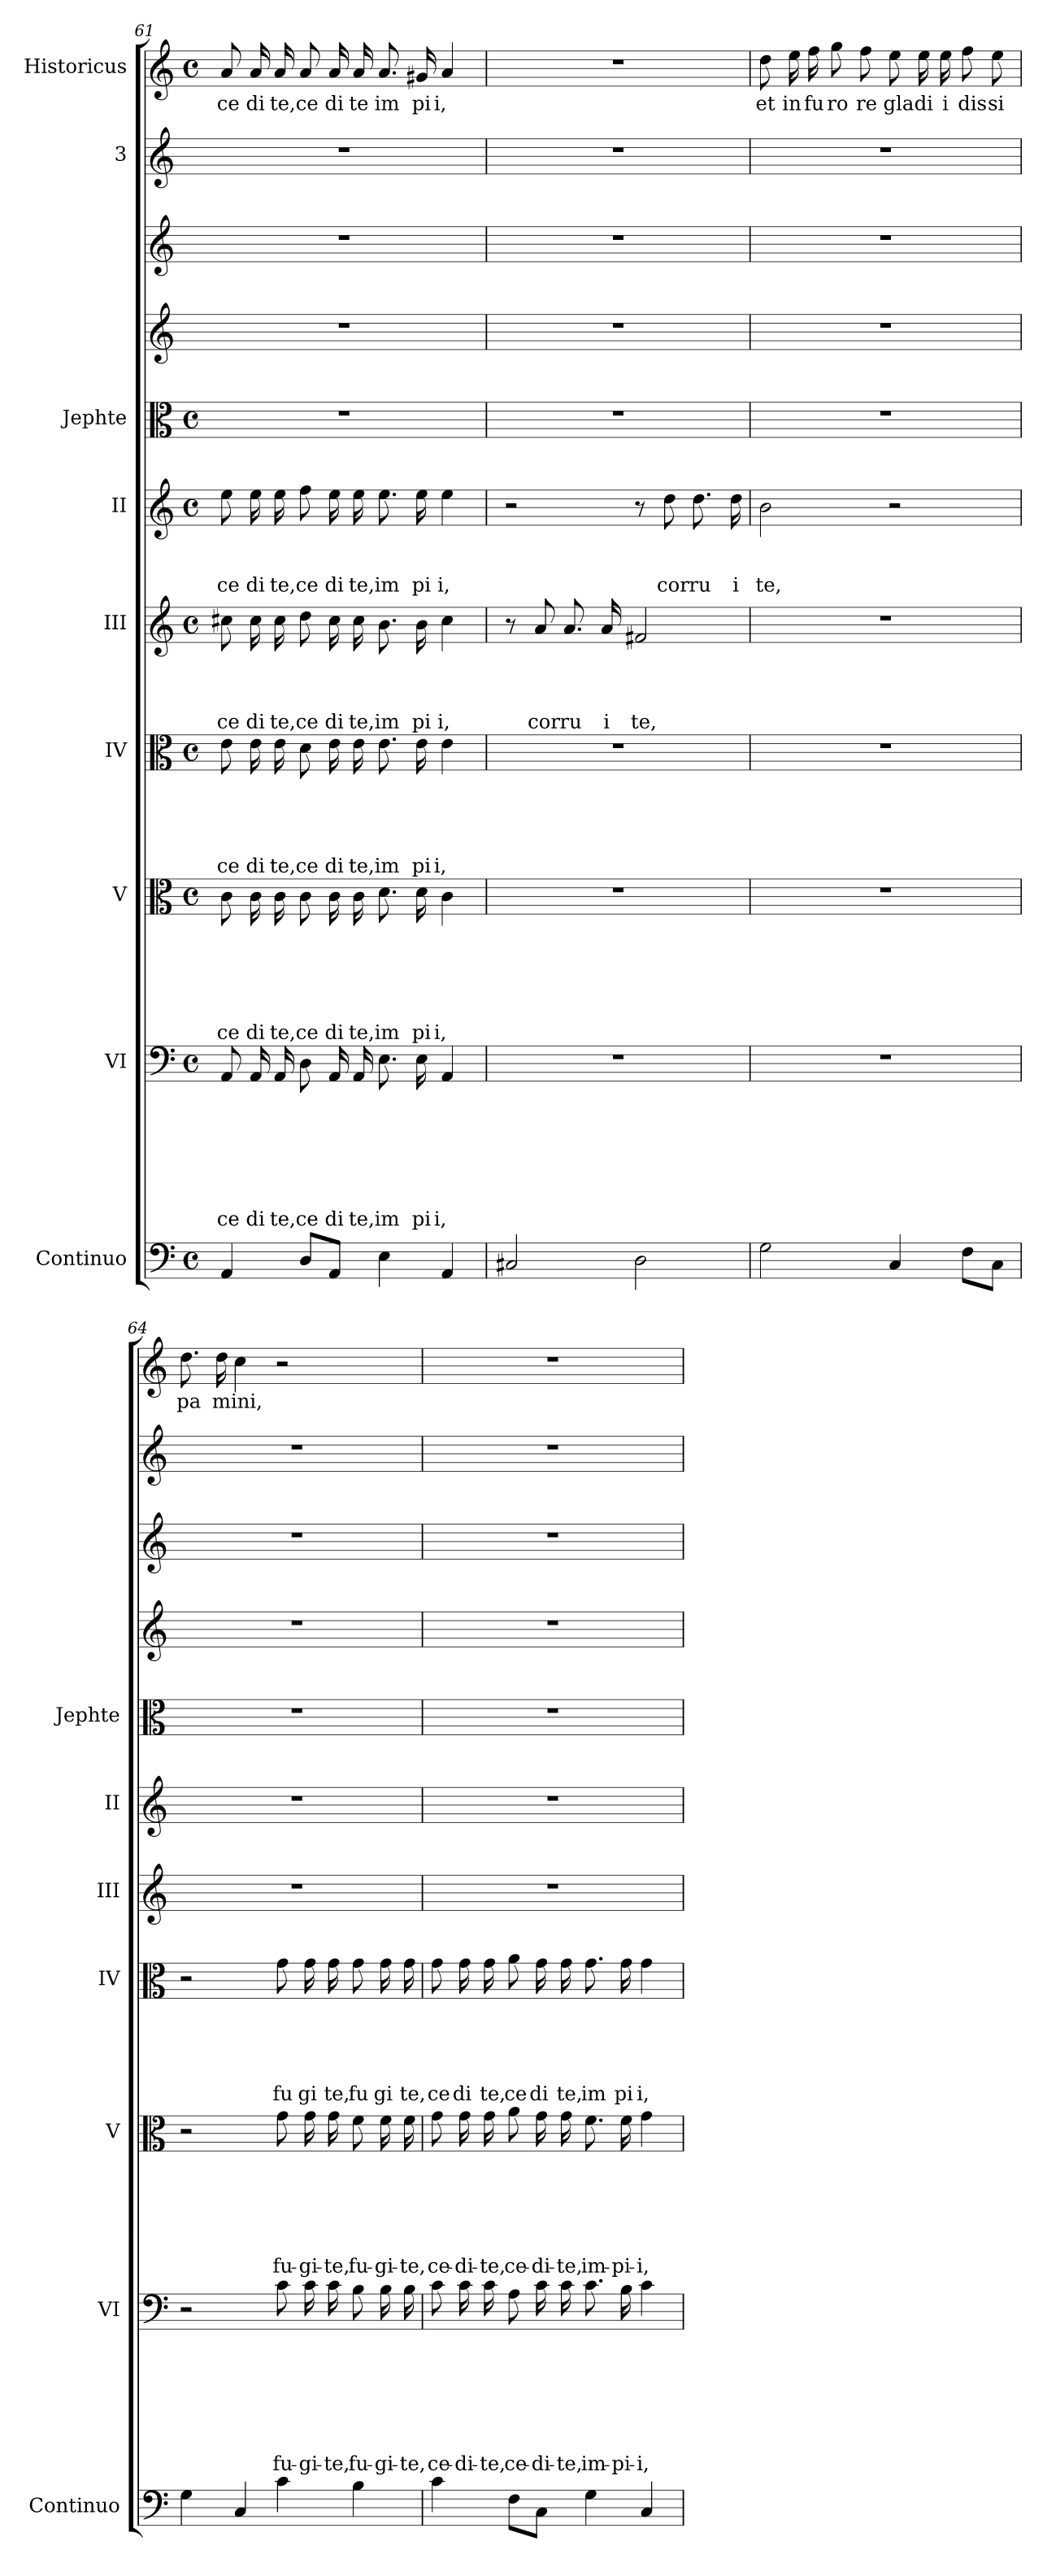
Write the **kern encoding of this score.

**kern	**kern	**text	**text	**text	**text	**text	**text	**text	**kern	**text	**text	**text	**text	**text	**text	**kern	**text	**text	**text	**text	**text	**kern	**text	**text	**text	**text	**kern	**text	**text	**text	**kern	**kern	**kern	**kern	**kern	**text
*part11	*part10	*part10	*part10	*part10	*part10	*part10	*part10	*part10	*part9	*part9	*part9	*part9	*part9	*part9	*part9	*part8	*part8	*part8	*part8	*part8	*part8	*part7	*part7	*part7	*part7	*part7	*part6	*part6	*part6	*part6	*part5	*part4	*part3	*part2	*part1	*part1
*staff11	*staff10	*staff10	*staff10	*staff10	*staff10	*staff10	*staff10	*staff10	*staff9	*staff9	*staff9	*staff9	*staff9	*staff9	*staff9	*staff8	*staff8	*staff8	*staff8	*staff8	*staff8	*staff7	*staff7	*staff7	*staff7	*staff7	*staff6	*staff6	*staff6	*staff6	*staff5	*staff4	*staff3	*staff2	*staff1	*staff1
*I"Continuo	*I"VI	*	*	*	*	*	*	*	*I"V	*	*	*	*	*	*	*I"IV	*	*	*	*	*	*I"III	*	*	*	*	*I"II	*	*	*	*I"Jephte	*	*	*I"3	*I"Historicus	*
*I'Continuo	*I'VI	*	*	*	*	*	*	*	*I'V	*	*	*	*	*	*	*I'IV	*	*	*	*	*	*I'III	*	*	*	*	*I'II	*	*	*	*I'Jephte	*	*	*	*	*
!!LO:LB:g=z
*clefF4	*clefF4	*	*	*	*	*	*	*	*clefC3	*	*	*	*	*	*	*clefC3	*	*	*	*	*	*clefG2	*	*	*	*	*clefG2	*	*	*	*clefC3	*clefG2	*clefG2	*clefG2	*clefG2	*
*k[]	*k[]	*	*	*	*	*	*	*	*k[]	*	*	*	*	*	*	*k[]	*	*	*	*	*	*k[]	*	*	*	*	*k[]	*	*	*	*k[]	*k[]	*k[]	*k[]	*k[]	*
*C:	*C:	*	*	*	*	*	*	*	*C:	*	*	*	*	*	*	*C:	*	*	*	*	*	*C:	*	*	*	*	*C:	*	*	*	*C:	*C:	*C:	*C:	*C:	*
*M4/4	*M4/4	*	*	*	*	*	*	*	*M4/4	*	*	*	*	*	*	*M4/4	*	*	*	*	*	*M4/4	*	*	*	*	*M4/4	*	*	*	*M4/4	*	*	*	*M4/4	*
*met(c)	*met(c)	*	*	*	*	*	*	*	*met(c)	*	*	*	*	*	*	*met(c)	*	*	*	*	*	*met(c)	*	*	*	*	*met(c)	*	*	*	*met(c)	*	*	*	*met(c)	*
=61	=61	=61	=61	=61	=61	=61	=61	=61	=61	=61	=61	=61	=61	=61	=61	=61	=61	=61	=61	=61	=61	=61	=61	=61	=61	=61	=61	=61	=61	=61	=61	=61	=61	=61	=61	=61
!	!	!	!	!	!	!	!	!LO:LY:b	!	!	!	!	!	!	!LO:LY:b	!	!	!	!	!	!LO:LY:b	!	!	!	!	!LO:LY:b	!	!	!	!LO:LY:b	!	!	!	!	!	!LO:LY:b
4AA/	8AA/	.	.	.	.	.	.	ce	8c\	.	.	.	.	.	ce	8e\	.	.	.	.	ce	8cc#X\	.	.	.	ce	8ee\	.	.	ce	1r	1r	1r	1r	8a/	ce
!	!	!	!	!	!	!	!	!LO:LY:b	!	!	!	!	!	!	!LO:LY:b	!	!	!	!	!	!LO:LY:b	!	!	!	!	!LO:LY:b	!	!	!	!LO:LY:b	!	!	!	!	!	!LO:LY:b
.	16AA/	.	.	.	.	.	.	di	16c\	.	.	.	.	.	di	16e\	.	.	.	.	di	16cc#\	.	.	.	di	16ee\	.	.	di	.	.	.	.	16a/	di
!	!	!	!	!	!	!	!	!LO:LY:b	!	!	!	!	!	!	!LO:LY:b	!	!	!	!	!	!LO:LY:b	!	!	!	!	!LO:LY:b	!	!	!	!LO:LY:b	!	!	!	!	!	!LO:LY:b
.	16AA/	.	.	.	.	.	.	te,	16c\	.	.	.	.	.	te,	16e\	.	.	.	.	te,	16cc#\	.	.	.	te,	16ee\	.	.	te,	.	.	.	.	16a/	te,
!	!	!	!	!	!	!	!	!LO:LY:b	!	!	!	!	!	!	!LO:LY:b	!	!	!	!	!	!LO:LY:b	!	!	!	!	!LO:LY:b	!	!	!	!LO:LY:b	!	!	!	!	!	!LO:LY:b
8D/L	8D\	.	.	.	.	.	.	ce	8c\	.	.	.	.	.	ce	8d\	.	.	.	.	ce	8dd\	.	.	.	ce	8ff\	.	.	ce	.	.	.	.	8a/	ce
!	!	!	!	!	!	!	!	!LO:LY:b	!	!	!	!	!	!	!LO:LY:b	!	!	!	!	!	!LO:LY:b	!	!	!	!	!LO:LY:b	!	!	!	!LO:LY:b	!	!	!	!	!	!LO:LY:b
8AA/J	16AA/	.	.	.	.	.	.	di	16c\	.	.	.	.	.	di	16e\	.	.	.	.	di	16cc#\	.	.	.	di	16ee\	.	.	di	.	.	.	.	16a/	di
!	!	!	!	!	!	!	!	!LO:LY:b	!	!	!	!	!	!	!LO:LY:b	!	!	!	!	!	!LO:LY:b	!	!	!	!	!LO:LY:b	!	!	!	!LO:LY:b	!	!	!	!	!	!LO:LY:b
.	16AA/	.	.	.	.	.	.	te,	16c\	.	.	.	.	.	te,	16e\	.	.	.	.	te,	16cc#\	.	.	.	te,	16ee\	.	.	te,	.	.	.	.	16a/	te
!	!	!	!	!	!	!	!	!LO:LY:b	!	!	!	!	!	!	!LO:LY:b	!	!	!	!	!	!LO:LY:b	!	!	!	!	!LO:LY:b	!	!	!	!LO:LY:b	!	!	!	!	!	!LO:LY:b
4E\	8.E\	.	.	.	.	.	.	im	8.d\	.	.	.	.	.	im	8.e\	.	.	.	.	im	8.b\	.	.	.	im	8.ee\	.	.	im	.	.	.	.	8.a/	im
!	!	!	!	!	!	!	!	!LO:LY:b	!	!	!	!	!	!	!LO:LY:b	!	!	!	!	!	!LO:LY:b	!	!	!	!	!LO:LY:b	!	!	!	!LO:LY:b	!	!	!	!	!	!LO:LY:b
.	16E\	.	.	.	.	.	.	pi	16d\	.	.	.	.	.	pi	16e\	.	.	.	.	pi	16b\	.	.	.	pi	16ee\	.	.	pi	.	.	.	.	16g#X/	pi
!	!	!	!	!	!	!	!	!LO:LY:b	!	!	!	!	!	!	!LO:LY:b	!	!	!	!	!	!LO:LY:b	!	!	!	!	!LO:LY:b	!	!	!	!LO:LY:b	!	!	!	!	!	!LO:LY:b
4AA/	4AA/	.	.	.	.	.	.	i,	4c\	.	.	.	.	.	i,	4e\	.	.	.	.	i,	4cc#\	.	.	.	i,	4ee\	.	.	i,	.	.	.	.	4a/	i,
=62	=62	=62	=62	=62	=62	=62	=62	=62	=62	=62	=62	=62	=62	=62	=62	=62	=62	=62	=62	=62	=62	=62	=62	=62	=62	=62	=62	=62	=62	=62	=62	=62	=62	=62	=62	=62
2C#X/	1r	.	.	.	.	.	.	.	1r	.	.	.	.	.	.	1r	.	.	.	.	.	8r	.	.	.	.	2r	.	.	.	1r	1r	1r	1r	1r	.
!	!	!	!	!	!	!	!	!	!	!	!	!	!	!	!	!	!	!	!	!	!	!	!	!	!	!LO:LY:b	!	!	!	!	!	!	!	!	!	!
.	.	.	.	.	.	.	.	.	.	.	.	.	.	.	.	.	.	.	.	.	.	8a/	.	.	.	cor	.	.	.	.	.	.	.	.	.	.
!	!	!	!	!	!	!	!	!	!	!	!	!	!	!	!	!	!	!	!	!	!	!	!	!	!	!LO:LY:b	!	!	!	!	!	!	!	!	!	!
.	.	.	.	.	.	.	.	.	.	.	.	.	.	.	.	.	.	.	.	.	.	8.a/	.	.	.	ru	.	.	.	.	.	.	.	.	.	.
!	!	!	!	!	!	!	!	!	!	!	!	!	!	!	!	!	!	!	!	!	!	!	!	!	!	!LO:LY:b	!	!	!	!	!	!	!	!	!	!
.	.	.	.	.	.	.	.	.	.	.	.	.	.	.	.	.	.	.	.	.	.	16a/	.	.	.	i	.	.	.	.	.	.	.	.	.	.
!	!	!	!	!	!	!	!	!	!	!	!	!	!	!	!	!	!	!	!	!	!	!	!	!	!	!LO:LY:b	!	!	!	!	!	!	!	!	!	!
2D\	.	.	.	.	.	.	.	.	.	.	.	.	.	.	.	.	.	.	.	.	.	2f#X/	.	.	.	te,	8r	.	.	.	.	.	.	.	.	.
!	!	!	!	!	!	!	!	!	!	!	!	!	!	!	!	!	!	!	!	!	!	!	!	!	!	!	!	!	!	!LO:LY:b	!	!	!	!	!	!
.	.	.	.	.	.	.	.	.	.	.	.	.	.	.	.	.	.	.	.	.	.	.	.	.	.	.	8dd\	.	.	cor	.	.	.	.	.	.
!	!	!	!	!	!	!	!	!	!	!	!	!	!	!	!	!	!	!	!	!	!	!	!	!	!	!	!	!	!	!LO:LY:b	!	!	!	!	!	!
.	.	.	.	.	.	.	.	.	.	.	.	.	.	.	.	.	.	.	.	.	.	.	.	.	.	.	8.dd\	.	.	ru	.	.	.	.	.	.
!	!	!	!	!	!	!	!	!	!	!	!	!	!	!	!	!	!	!	!	!	!	!	!	!	!	!	!	!	!	!LO:LY:b	!	!	!	!	!	!
.	.	.	.	.	.	.	.	.	.	.	.	.	.	.	.	.	.	.	.	.	.	.	.	.	.	.	16dd\	.	.	i	.	.	.	.	.	.
=63	=63	=63	=63	=63	=63	=63	=63	=63	=63	=63	=63	=63	=63	=63	=63	=63	=63	=63	=63	=63	=63	=63	=63	=63	=63	=63	=63	=63	=63	=63	=63	=63	=63	=63	=63	=63
!	!	!	!	!	!	!	!	!	!	!	!	!	!	!	!	!	!	!	!	!	!	!	!	!	!	!	!	!	!	!LO:LY:b	!	!	!	!	!	!LO:LY:b
2G\	1r	.	.	.	.	.	.	.	1r	.	.	.	.	.	.	1r	.	.	.	.	.	1r	.	.	.	.	2b\	.	.	te,	1r	1r	1r	1r	8dd\	et
!	!	!	!	!	!	!	!	!	!	!	!	!	!	!	!	!	!	!	!	!	!	!	!	!	!	!	!	!	!	!	!	!	!	!	!	!LO:LY:b
.	.	.	.	.	.	.	.	.	.	.	.	.	.	.	.	.	.	.	.	.	.	.	.	.	.	.	.	.	.	.	.	.	.	.	16ee\	in
!	!	!	!	!	!	!	!	!	!	!	!	!	!	!	!	!	!	!	!	!	!	!	!	!	!	!	!	!	!	!	!	!	!	!	!	!LO:LY:b
.	.	.	.	.	.	.	.	.	.	.	.	.	.	.	.	.	.	.	.	.	.	.	.	.	.	.	.	.	.	.	.	.	.	.	16ff\	fu
!	!	!	!	!	!	!	!	!	!	!	!	!	!	!	!	!	!	!	!	!	!	!	!	!	!	!	!	!	!	!	!	!	!	!	!	!LO:LY:b
.	.	.	.	.	.	.	.	.	.	.	.	.	.	.	.	.	.	.	.	.	.	.	.	.	.	.	.	.	.	.	.	.	.	.	8gg\	ro
!	!	!	!	!	!	!	!	!	!	!	!	!	!	!	!	!	!	!	!	!	!	!	!	!	!	!	!	!	!	!	!	!	!	!	!	!LO:LY:b
.	.	.	.	.	.	.	.	.	.	.	.	.	.	.	.	.	.	.	.	.	.	.	.	.	.	.	.	.	.	.	.	.	.	.	8ff\	re
!	!	!	!	!	!	!	!	!	!	!	!	!	!	!	!	!	!	!	!	!	!	!	!	!	!	!	!	!	!	!	!	!	!	!	!	!LO:LY:b
4C/	.	.	.	.	.	.	.	.	.	.	.	.	.	.	.	.	.	.	.	.	.	.	.	.	.	.	2r	.	.	.	.	.	.	.	8ee\	gla
!	!	!	!	!	!	!	!	!	!	!	!	!	!	!	!	!	!	!	!	!	!	!	!	!	!	!	!	!	!	!	!	!	!	!	!	!LO:LY:b
.	.	.	.	.	.	.	.	.	.	.	.	.	.	.	.	.	.	.	.	.	.	.	.	.	.	.	.	.	.	.	.	.	.	.	16ee\	di
!	!	!	!	!	!	!	!	!	!	!	!	!	!	!	!	!	!	!	!	!	!	!	!	!	!	!	!	!	!	!	!	!	!	!	!	!LO:LY:b
.	.	.	.	.	.	.	.	.	.	.	.	.	.	.	.	.	.	.	.	.	.	.	.	.	.	.	.	.	.	.	.	.	.	.	16ee\	i
!	!	!	!	!	!	!	!	!	!	!	!	!	!	!	!	!	!	!	!	!	!	!	!	!	!	!	!	!	!	!	!	!	!	!	!	!LO:LY:b
8F\L	.	.	.	.	.	.	.	.	.	.	.	.	.	.	.	.	.	.	.	.	.	.	.	.	.	.	.	.	.	.	.	.	.	.	8ff\	dis
!	!	!	!	!	!	!	!	!	!	!	!	!	!	!	!	!	!	!	!	!	!	!	!	!	!	!	!	!	!	!	!	!	!	!	!	!LO:LY:b
8C\J	.	.	.	.	.	.	.	.	.	.	.	.	.	.	.	.	.	.	.	.	.	.	.	.	.	.	.	.	.	.	.	.	.	.	8ee\	si
!!LO:PB:g=z
=64	=64	=64	=64	=64	=64	=64	=64	=64	=64	=64	=64	=64	=64	=64	=64	=64	=64	=64	=64	=64	=64	=64	=64	=64	=64	=64	=64	=64	=64	=64	=64	=64	=64	=64	=64	=64
!	!	!	!	!	!	!	!	!	!	!	!	!	!	!	!	!	!	!	!	!	!	!	!	!	!	!	!	!	!	!	!	!	!	!	!	!LO:LY:b
4G\	2r	.	.	.	.	.	.	.	2r	.	.	.	.	.	.	2r	.	.	.	.	.	1r	.	.	.	.	1r	.	.	.	1r	1r	1r	1r	8.dd\	pa
!	!	!	!	!	!	!	!	!	!	!	!	!	!	!	!	!	!	!	!	!	!	!	!	!	!	!	!	!	!	!	!	!	!	!	!	!LO:LY:b
.	.	.	.	.	.	.	.	.	.	.	.	.	.	.	.	.	.	.	.	.	.	.	.	.	.	.	.	.	.	.	.	.	.	.	16dd\	mini,
4C/	.	.	.	.	.	.	.	.	.	.	.	.	.	.	.	.	.	.	.	.	.	.	.	.	.	.	.	.	.	.	.	.	.	.	4cc\	.
!	!	!	!	!	!	!	!	!LO:LY:b	!	!	!	!	!	!	!LO:LY:b	!	!	!	!	!	!LO:LY:b	!	!	!	!	!	!	!	!	!	!	!	!	!	!	!
4c\	8c\	.	.	.	.	.	.	fu-	8g\	.	.	.	.	.	fu-	8g\	.	.	.	.	fu	.	.	.	.	.	.	.	.	.	.	.	.	.	2r	.
!	!	!	!	!	!	!	!	!LO:LY:b	!	!	!	!	!	!	!LO:LY:b	!	!	!	!	!	!LO:LY:b	!	!	!	!	!	!	!	!	!	!	!	!	!	!	!
.	16c\	.	.	.	.	.	.	-gi-	16g\	.	.	.	.	.	-gi-	16g\	.	.	.	.	gi	.	.	.	.	.	.	.	.	.	.	.	.	.	.	.
!	!	!	!	!	!	!	!	!LO:LY:b	!	!	!	!	!	!	!LO:LY:b	!	!	!	!	!	!LO:LY:b	!	!	!	!	!	!	!	!	!	!	!	!	!	!	!
.	16c\	.	.	.	.	.	.	-te,	16g\	.	.	.	.	.	-te,	16g\	.	.	.	.	te,	.	.	.	.	.	.	.	.	.	.	.	.	.	.	.
!	!	!	!	!	!	!	!	!LO:LY:b	!	!	!	!	!	!	!LO:LY:b	!	!	!	!	!	!LO:LY:b	!	!	!	!	!	!	!	!	!	!	!	!	!	!	!
4B\	8B\	.	.	.	.	.	.	fu-	8f\	.	.	.	.	.	fu-	8g\	.	.	.	.	fu	.	.	.	.	.	.	.	.	.	.	.	.	.	.	.
!	!	!	!	!	!	!	!	!LO:LY:b	!	!	!	!	!	!	!LO:LY:b	!	!	!	!	!	!LO:LY:b	!	!	!	!	!	!	!	!	!	!	!	!	!	!	!
.	16B\	.	.	.	.	.	.	-gi-	16f\	.	.	.	.	.	-gi-	16g\	.	.	.	.	gi	.	.	.	.	.	.	.	.	.	.	.	.	.	.	.
!	!	!	!	!	!	!	!	!LO:LY:b	!	!	!	!	!	!	!LO:LY:b	!	!	!	!	!	!LO:LY:b	!	!	!	!	!	!	!	!	!	!	!	!	!	!	!
.	16B\	.	.	.	.	.	.	-te,	16f\	.	.	.	.	.	-te,	16g\	.	.	.	.	te,	.	.	.	.	.	.	.	.	.	.	.	.	.	.	.
=65	=65	=65	=65	=65	=65	=65	=65	=65	=65	=65	=65	=65	=65	=65	=65	=65	=65	=65	=65	=65	=65	=65	=65	=65	=65	=65	=65	=65	=65	=65	=65	=65	=65	=65	=65	=65
!	!	!	!	!	!	!	!	!LO:LY:b	!	!	!	!	!	!	!LO:LY:b	!	!	!	!	!	!LO:LY:b	!	!	!	!	!	!	!	!	!	!	!	!	!	!	!
4c\	8c\	.	.	.	.	.	.	ce-	8g\	.	.	.	.	.	ce-	8g\	.	.	.	.	ce	1r	.	.	.	.	1r	.	.	.	1r	1r	1r	1r	1r	.
!	!	!	!	!	!	!	!	!LO:LY:b	!	!	!	!	!	!	!LO:LY:b	!	!	!	!	!	!LO:LY:b	!	!	!	!	!	!	!	!	!	!	!	!	!	!	!
.	16c\	.	.	.	.	.	.	-di-	16g\	.	.	.	.	.	-di-	16g\	.	.	.	.	di	.	.	.	.	.	.	.	.	.	.	.	.	.	.	.
!	!	!	!	!	!	!	!	!LO:LY:b	!	!	!	!	!	!	!LO:LY:b	!	!	!	!	!	!LO:LY:b	!	!	!	!	!	!	!	!	!	!	!	!	!	!	!
.	16c\	.	.	.	.	.	.	-te,	16g\	.	.	.	.	.	-te,	16g\	.	.	.	.	te,	.	.	.	.	.	.	.	.	.	.	.	.	.	.	.
!	!	!	!	!	!	!	!	!LO:LY:b	!	!	!	!	!	!	!LO:LY:b	!	!	!	!	!	!LO:LY:b	!	!	!	!	!	!	!	!	!	!	!	!	!	!	!
8F\L	8A\	.	.	.	.	.	.	ce-	8a\	.	.	.	.	.	ce-	8a\	.	.	.	.	ce	.	.	.	.	.	.	.	.	.	.	.	.	.	.	.
!	!	!	!	!	!	!	!	!LO:LY:b	!	!	!	!	!	!	!LO:LY:b	!	!	!	!	!	!LO:LY:b	!	!	!	!	!	!	!	!	!	!	!	!	!	!	!
8C\J	16c\	.	.	.	.	.	.	-di-	16g\	.	.	.	.	.	-di-	16g\	.	.	.	.	di	.	.	.	.	.	.	.	.	.	.	.	.	.	.	.
!	!	!	!	!	!	!	!	!LO:LY:b	!	!	!	!	!	!	!LO:LY:b	!	!	!	!	!	!LO:LY:b	!	!	!	!	!	!	!	!	!	!	!	!	!	!	!
.	16c\	.	.	.	.	.	.	-te,	16g\	.	.	.	.	.	-te,	16g\	.	.	.	.	te,	.	.	.	.	.	.	.	.	.	.	.	.	.	.	.
!	!	!	!	!	!	!	!	!LO:LY:b	!	!	!	!	!	!	!LO:LY:b	!	!	!	!	!	!LO:LY:b	!	!	!	!	!	!	!	!	!	!	!	!	!	!	!
4G\	8.c\	.	.	.	.	.	.	im-	8.f\	.	.	.	.	.	im-	8.g\	.	.	.	.	im	.	.	.	.	.	.	.	.	.	.	.	.	.	.	.
!	!	!	!	!	!	!	!	!LO:LY:b	!	!	!	!	!	!	!LO:LY:b	!	!	!	!	!	!LO:LY:b	!	!	!	!	!	!	!	!	!	!	!	!	!	!	!
.	16B\	.	.	.	.	.	.	-pi-	16f\	.	.	.	.	.	-pi-	16g\	.	.	.	.	pi	.	.	.	.	.	.	.	.	.	.	.	.	.	.	.
!	!	!	!	!	!	!	!	!LO:LY:b	!	!	!	!	!	!	!LO:LY:b	!	!	!	!	!	!LO:LY:b	!	!	!	!	!	!	!	!	!	!	!	!	!	!	!
4C/	4c\	.	.	.	.	.	.	-i,	4g\	.	.	.	.	.	-i,	4g\	.	.	.	.	i,	.	.	.	.	.	.	.	.	.	.	.	.	.	.	.
=	=	=	=	=	=	=	=	=	=	=	=	=	=	=	=	=	=	=	=	=	=	=	=	=	=	=	=	=	=	=	=	=	=	=	=	=
*-	*-	*-	*-	*-	*-	*-	*-	*-	*-	*-	*-	*-	*-	*-	*-	*-	*-	*-	*-	*-	*-	*-	*-	*-	*-	*-	*-	*-	*-	*-	*-	*-	*-	*-	*-	*-
